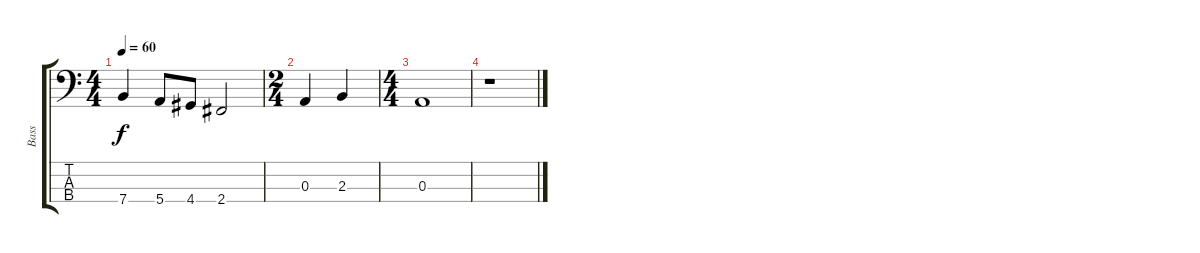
\track ("Bass" "Bass") {instrument acousticbass}
\staff {score tabs}
\tuning (G2 D2 A1 E1) {hide}
\ts (4 4)
\tempo 60
\clef f4
\ks c
7.4.4{dy f} 5.4.8 4.4.8 2.4.2 |
\ts (2 4)
0.3.4 2.3.4 |
\ts (4 4)
0.3.1 |
r.1
